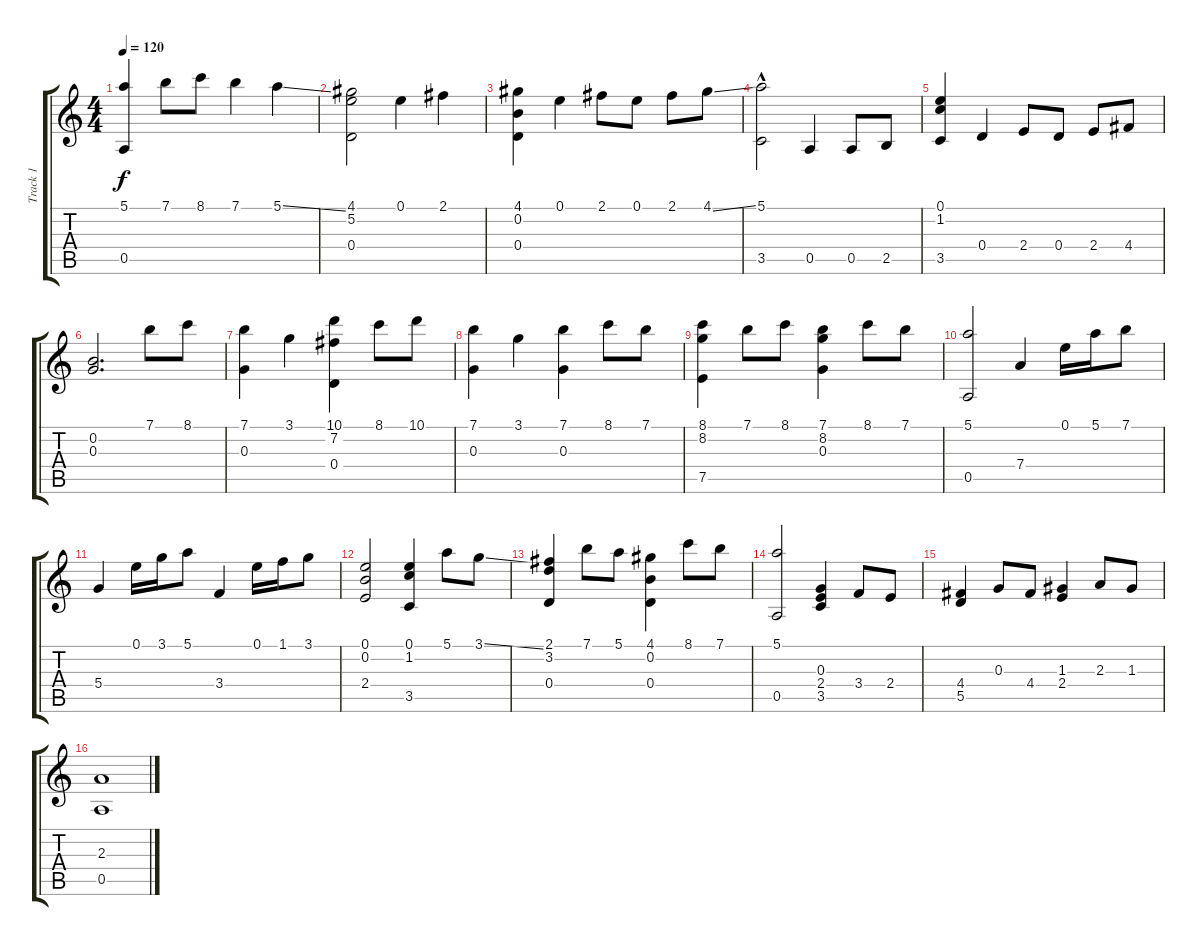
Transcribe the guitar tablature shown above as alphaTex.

\track ("Track 1" "Track 1") {instrument acousticguitarnylon}
\staff {score tabs}
\tuning (E4 B3 G3 D3 A2 E2) {hide}
\ts (4 4)
\tempo 120
\clef g2
\ks c
(5.1 0.5).4{dy f} 7.1.8 8.1.8 7.1.4 5.1{ss}.4 |
(4.1 5.2 0.4).2 0.1.4 2.1.4 |
(4.1 0.2 0.4).4 0.1.4 2.1.8 0.1.8 2.1.8 4.1{ss}.8 |
(5.1{hac} 3.5).2 0.5.4 0.5.8 2.5.8 |
(0.1 1.2 3.5).4 0.4.4 2.4.8 0.4.8 2.4.8 4.4.8 |
(0.2 0.3).2{d} 7.1.8 8.1.8 |
(7.1 0.3).4 3.1.4 (10.1 7.2 0.4).4 8.1.8 10.1.8 |
(7.1 0.3).4 3.1.4 (7.1 0.3).4 8.1.8 7.1.8 |
(8.1 8.2 7.5).4 7.1.8 8.1.8 (7.1 8.2 0.3).4 8.1.8 7.1.8 |
(5.1 0.5).2 7.4.4 0.1.16 5.1.16 7.1.8 |
5.4.4 0.1.16 3.1.16 5.1.8 3.4.4 0.1.16 1.1.16 3.1.8 |
(0.1 0.2 2.4).2 (0.1 1.2 3.5).4 5.1.8 3.1{ss}.8 |
(2.1 3.2 0.4).4 7.1.8 5.1.8 (4.1 0.2 0.4).4 8.1.8 7.1.8 |
(5.1 0.5).2 (0.3 2.4 3.5).4 3.4.8 2.4.8 |
(4.4 5.5).4 0.3.8 4.4.8 (1.3 2.4).4 2.3.8 1.3.8 |
(2.3 0.5).1
